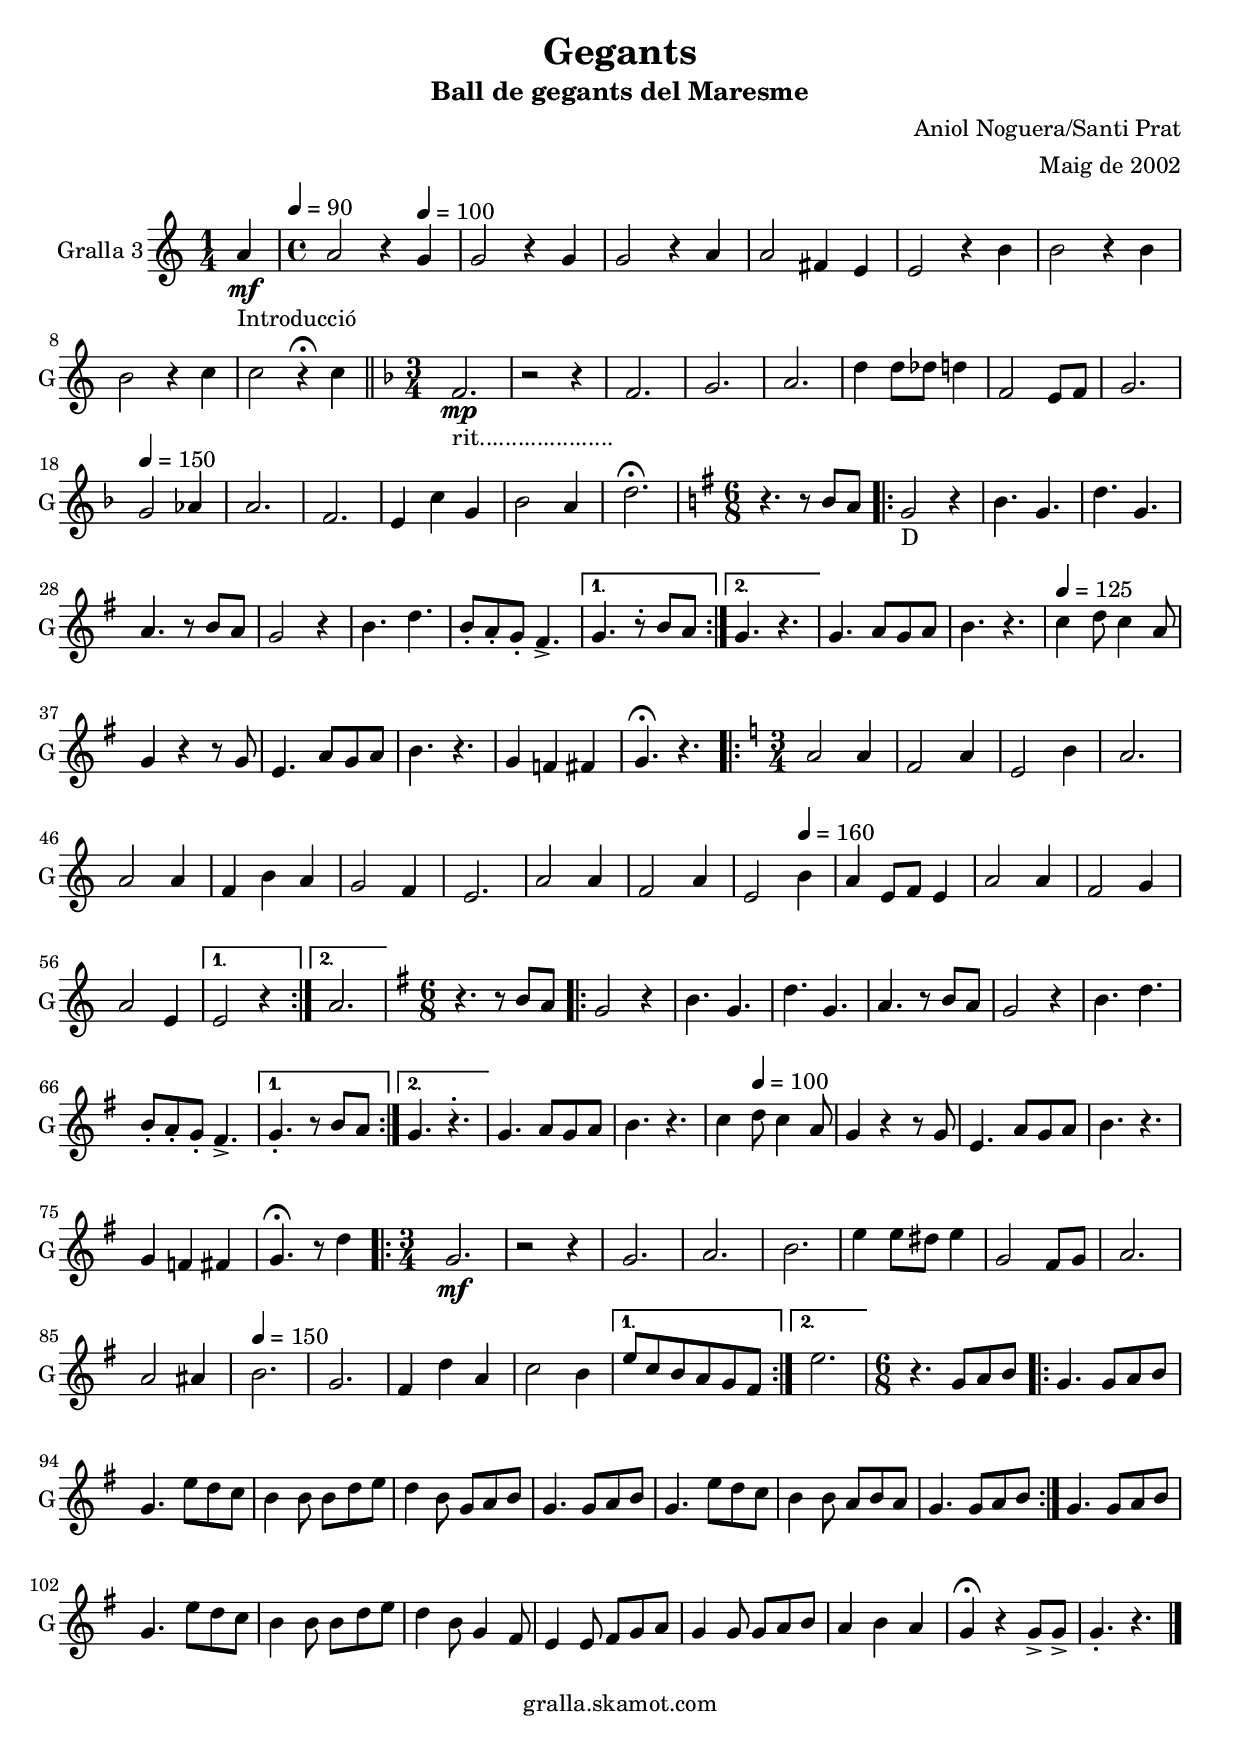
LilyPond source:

\version "2.16.2"

\header {
  dedication=""
  title="Gegants"
  subtitle="Ball de gegants del Maresme"
  subsubtitle=""
  poet=""
  meter=""
  piece=""
  composer="Aniol Noguera/Santi Prat"
  arranger="Maig de 2002"
  opus=""
  instrument=""
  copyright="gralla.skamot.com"
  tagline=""
}

liniaroAa =
\relative a'
{
  \clef treble
  \key c \major
  \time 1/4
  a4 \mf _"Introducció" \tempo 4 = 90  |
  \time 4/4   a2 r4 \tempo 4 = 100 g  |
  g2 r4 g  |
  g2 r4 a  |
  %05
  a2 fis4 e  |
  e2 r4 b'  |
  b2 r4 b  |
  b2 r4 c  |
  c2 r4 \fermata c  \bar "||"
  %10
  \key f \major   \time 3/4   f,2. _"rit....................." \mp  |
  r2 r4  |
  f2.  |
  g2.  |
  a2.  |
  %15
  d4 d8 des d4  |
  f,2 e8 f  |
  g2. \tempo 4 = 150  |
  g2 aes4  |
  a2.  |
  %20
  f2.  |
  e4 c' g  |
  bes2 a4  |
  d2. \fermata  |
  \key g \major   \time 6/8   r4. r8 b a  |
  %25
  \repeat volta 2 { g2 _"D" r4   |
  b4. g  |
  d'4. g,  |
  a4. r8 b a  |
  g2 r4  |
  %30
  b4. d  |
  b8 -. a -. g -. fis4. -> }
  \alternative { { g4. r8 -. b a }
  { g4. r } }
  g4. a8 g a  |
  %35
  b4. r \tempo 4 = 125  |
  c4 d8 c4 a8  |
  g4 r r8 g  |
  e4. a8 g a  |
  b4. r   |
  %40
  g4 f fis  |
  g4. \fermata r  |
  \key c \major   \time 3/4   \repeat volta 2 { a2 a4   |
  f2 a4  |
  e2 b'4  |
  %45
  a2.  |
  a2 a4  |
  f4 b a  |
  g2 f4  |
  e2.  |
  %50
  a2 a4  |
  f2 a4  |
  e2 \tempo 4 = 160 b'4  |
  a4 e8 f e4  |
  a2 a4  |
  %55
  f2 g4  |
  a2 e4 }
  \alternative { { e2 r4 }
  { a2. } }
  \key g \major   \time 6/8   r4. r8 b a  |
  %60
  \repeat volta 2 { g2  r4  |
  b4. g  |
  d'4. g,  |
  a4. r8 b a  |
  g2 r4  |
  %65
  b4. d  |
  b8 -. a -. g -. fis4. -> }
  \alternative { { g4. -. r8 b a }
  { g4. r -.  } }
  g4. a8 g a  |
  %70
  b4. r  |
  c4 \tempo 4 = 100 d8 c4 a8  |
  g4 r r8 g  |
  e4. a8 g a  |
  b4. r  |
  %75
  g4 f fis  |
  g4. \fermata r8 d'4  |
  \time 3/4   \repeat volta 2 { g,2.  \mf  |
  r2 r4  |
  g2.  |
  %80
  a2.  |
  b2.  |
  e4 e8 dis e4  |
  g,2 fis8 g  |
  a2.  |
  %85
  a2 ais4 \tempo 4 = 150  |
  b2.  |
  g2.  |
  fis4 d' a  |
  c2 b4 }
  %90
  \alternative { { e8 c b a g fis }
  { e'2. } }
  \time 6/8   r4. g,8 a b  |
  \repeat volta 2 { g4. g8  a b  |
  g4. e'8 d c  |
  %95
  b4 b8 b d e  |
  d4 b8 g a b  |
  g4. g8 a b  |
  g4. e'8 d c  |
  b4 b8 a b a  |
  %100
  g4. g8 a b  | }
  g4. g8 a b  |
  g4. e'8 d c  |
  b4 b8 b d e  |
  d4 b8 g4 fis8  |
  %105
  e4 e8 fis g a  |
  g4 g8 g a b  |
  a4 b a  |
  g4 \fermata r g8 -> g ->  |
  g4. -. r  \bar "|."
}

\score {
  \new StaffGroup {
    \override Score.RehearsalMark.self-alignment-X = #LEFT
    <<
      \new Staff \with {instrumentName = #"Gralla 3" shortInstrumentName = #"G"} \liniaroAa
    >>
  }
  \layout {}
}
\score { \unfoldRepeats
  \new StaffGroup {
    \override Score.RehearsalMark.self-alignment-X = #LEFT
    <<
      \new Staff \with {instrumentName = #"Gralla 3" shortInstrumentName = #"G"} \liniaroAa
    >>
  }
  \midi {
    \set Staff.midiInstrument = "oboe"
    \set DrumStaff.midiInstrument = "drums"
  }
}
